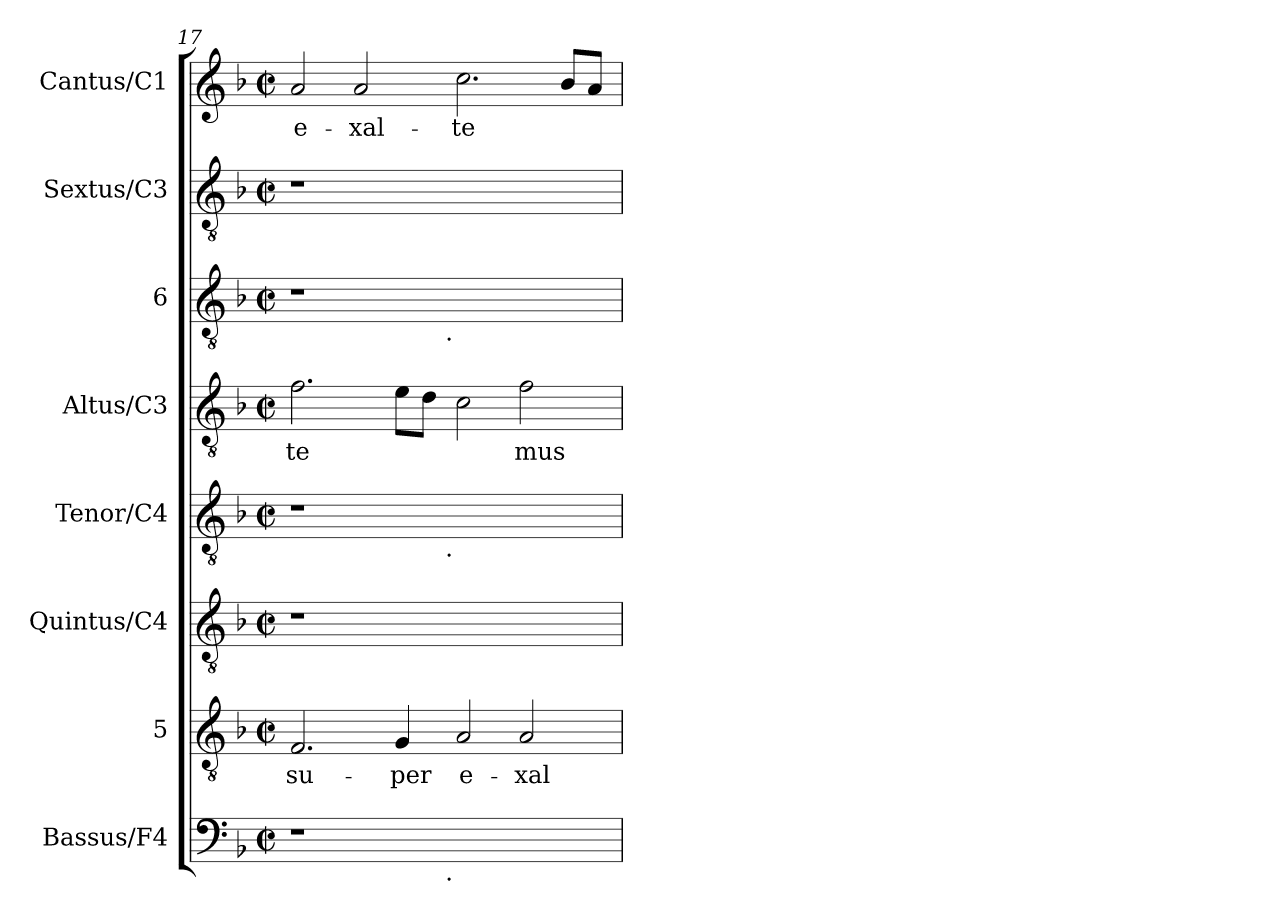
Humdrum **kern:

**kern	**kern	**text	**kern	**kern	**kern	**text	**kern	**kern	**kern	**text
*part8	*part7	*part7	*part6	*part5	*part4	*part4	*part3	*part2	*part1	*part1
*staff8	*staff7	*staff7	*staff6	*staff5	*staff4	*staff4	*staff3	*staff2	*staff1	*staff1
*I"Bassus/F4	*I"5	*	*I"Quintus/C4	*I"Tenor/C4	*I"Altus/C3	*	*I"6	*I"Sextus/C3	*I"Cantus/C1	*
*I'B	*	*	*	*I'T	*I'A	*	*	*	*I'C	*
*clefF4	*clefGv2	*	*clefGv2	*clefGv2	*clefGv2	*	*clefGv2	*clefGv2	*clefG2	*
*k[b-]	*k[b-]	*	*k[b-]	*k[b-]	*k[b-]	*	*k[b-]	*k[b-]	*k[b-]	*
*F:	*F:	*	*F:	*F:	*F:	*	*F:	*F:	*F:	*
*M2/2	*M2/2	*	*M2/2	*M2/2	*M2/2	*	*M2/2	*M2/2	*M2/2	*
*met(c|)	*met(c|)	*	*met(c|)	*met(c|)	*met(c|)	*	*met(c|)	*met(c|)	*met(c|)	*
=17	=17	=17	=17	=17	=17	=17	=17	=17	=17	=17
!	!	!LO:LY:b:cj	!	!	!	!LO:LY:b:cj	!	!	!	!LO:LY:b:cj
*^	*	*	*	*^	*	*	*^	*	*	*
1r	2ryy	2.F/	su-	1r	1r	2ryy	2.f\	-te-	1r	2ryy	1r	2a/	e-
!	!	!	!	!	!	!	!	!	!	!	!	!	!LO:LY:b:cj
.	4...ryy	.	.	.	.	4...ryy	.	.	.	4...ryy	.	2a/	-xal-
!	!	!	!LO:LY:b:cj	!	!	!	!	!LO:LY:b:cj	!	!	!	!	!
.	.	4G/	-per	.	.	.	8e\L	--	.	.	.	.	.
!	!	!	!	!	!	!	!	!LO:LY:b:cj	!	!	!	!	!
.	.	.	.	.	.	.	8d\J	--	.	.	.	.	.
!	!	!	!	!	!	!	!	!	!	!LO:TX:b:t=.	!	!	!
!	!	!	!	!	!	!LO:TX:b:t=.	!	!	!	!	!	!	!
!	!LO:TX:b:t=.	!	!	!	!	!	!	!	!	!	!	!	!
.	1ryy	.	.	.	.	1ryy	.	.	.	1ryy	.	.	.
!	!	!	!LO:LY:b:cj	!	!	!	!	!LO:LY:b:cj	!	!	!	!	!LO:LY:b:cj
1ryy	.	2A/	e-	1ryy	1ryy	.	2c\	--	1ryy	.	1ryy	2.cc\	-te-
!	!	!	!LO:LY:b:cj	!	!	!	!	!LO:LY:b:cj	!	!	!	!	!
.	.	2A/	-xal-	.	.	.	2f\	-mus	.	.	.	.	.
!	!	!	!	!	!	!	!	!	!	!	!	!	!LO:LY:b:cj
.	.	.	.	.	.	.	.	.	.	.	.	8b-/L	--
!	!	!	!	!	!	!	!	!	!	!	!	!	!LO:LY:b:cj
.	.	.	.	.	.	.	.	.	.	.	.	8a/J	--
.	32ryy	.	.	.	.	32ryy	.	.	.	32ryy	.	.	.
*v	*v	*	*	*	*v	*v	*	*	*v	*v	*	*	*
=	=	=	=	=	=	=	=	=	=	=
*-	*-	*-	*-	*-	*-	*-	*-	*-	*-	*-
